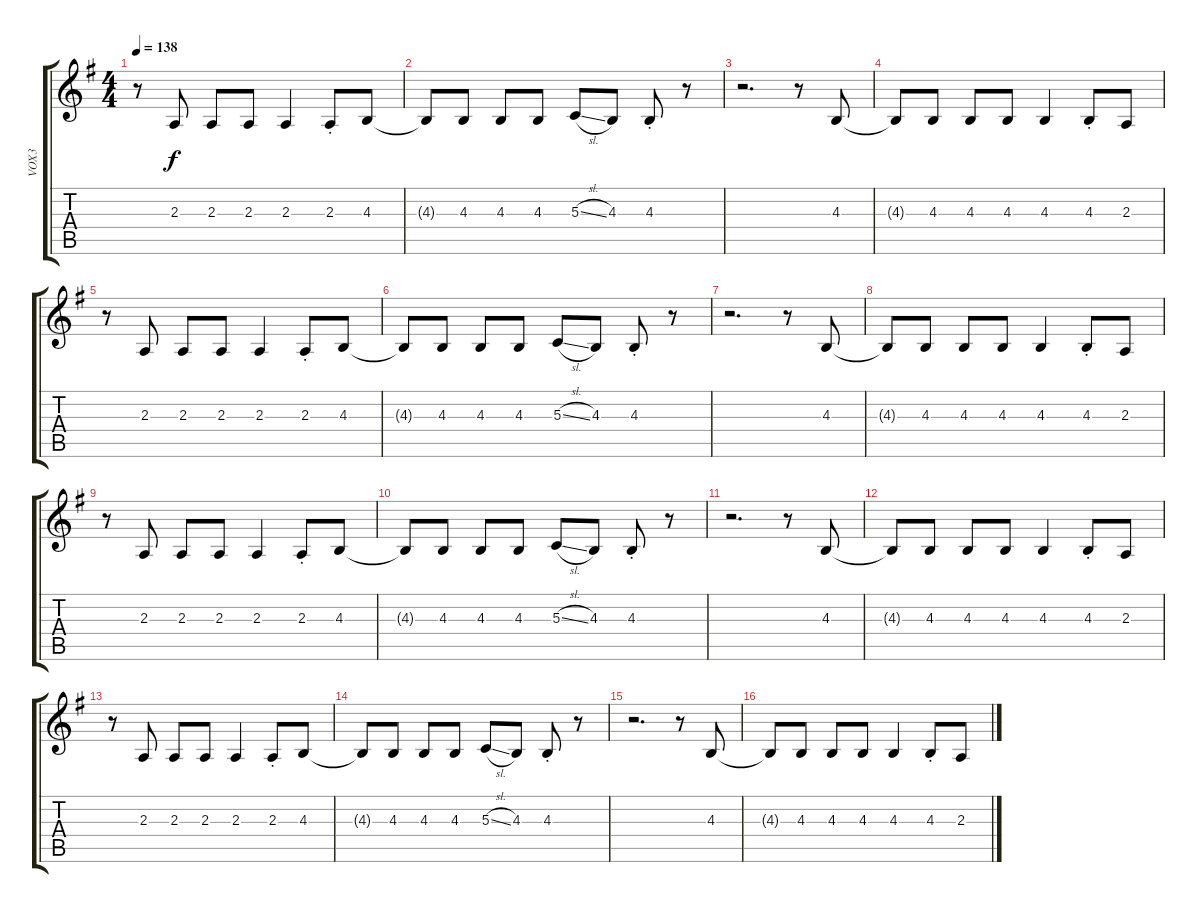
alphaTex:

\track ("VOX3" "VOX3") {instrument lead2sawtooth}
\staff {score tabs}
\tuning (E4 B3 G3 D3 A2 E2) {hide}
\ts (4 4)
\tempo 138
\clef g2
\ks g
r.8{dy f} 2.3.8 2.3.8 2.3.8 2.3.4 2.3{st}.8 4.3.8 |
4.3{t}.8 4.3.8 4.3.8 4.3.8 5.3{sl}.8 4.3.8 4.3{st}.8 r.8 |
r.2{d} r.8 4.3.8 |
4.3{t}.8 4.3.8 4.3.8 4.3.8 4.3.4 4.3{st}.8 2.3.8 |
r.8 2.3.8 2.3.8 2.3.8 2.3.4 2.3{st}.8 4.3.8 |
4.3{t}.8 4.3.8 4.3.8 4.3.8 5.3{sl}.8 4.3.8 4.3{st}.8 r.8 |
r.2{d} r.8 4.3.8 |
4.3{t}.8 4.3.8 4.3.8 4.3.8 4.3.4 4.3{st}.8 2.3.8 |
r.8 2.3.8 2.3.8 2.3.8 2.3.4 2.3{st}.8 4.3.8 |
4.3{t}.8 4.3.8 4.3.8 4.3.8 5.3{sl}.8 4.3.8 4.3{st}.8 r.8 |
r.2{d} r.8 4.3.8 |
4.3{t}.8 4.3.8 4.3.8 4.3.8 4.3.4 4.3{st}.8 2.3.8 |
r.8 2.3.8 2.3.8 2.3.8 2.3.4 2.3{st}.8 4.3.8 |
4.3{t}.8 4.3.8 4.3.8 4.3.8 5.3{sl}.8 4.3.8 4.3{st}.8 r.8 |
r.2{d} r.8 4.3.8 |
4.3{t}.8 4.3.8 4.3.8 4.3.8 4.3.4 4.3{st}.8 2.3.8
